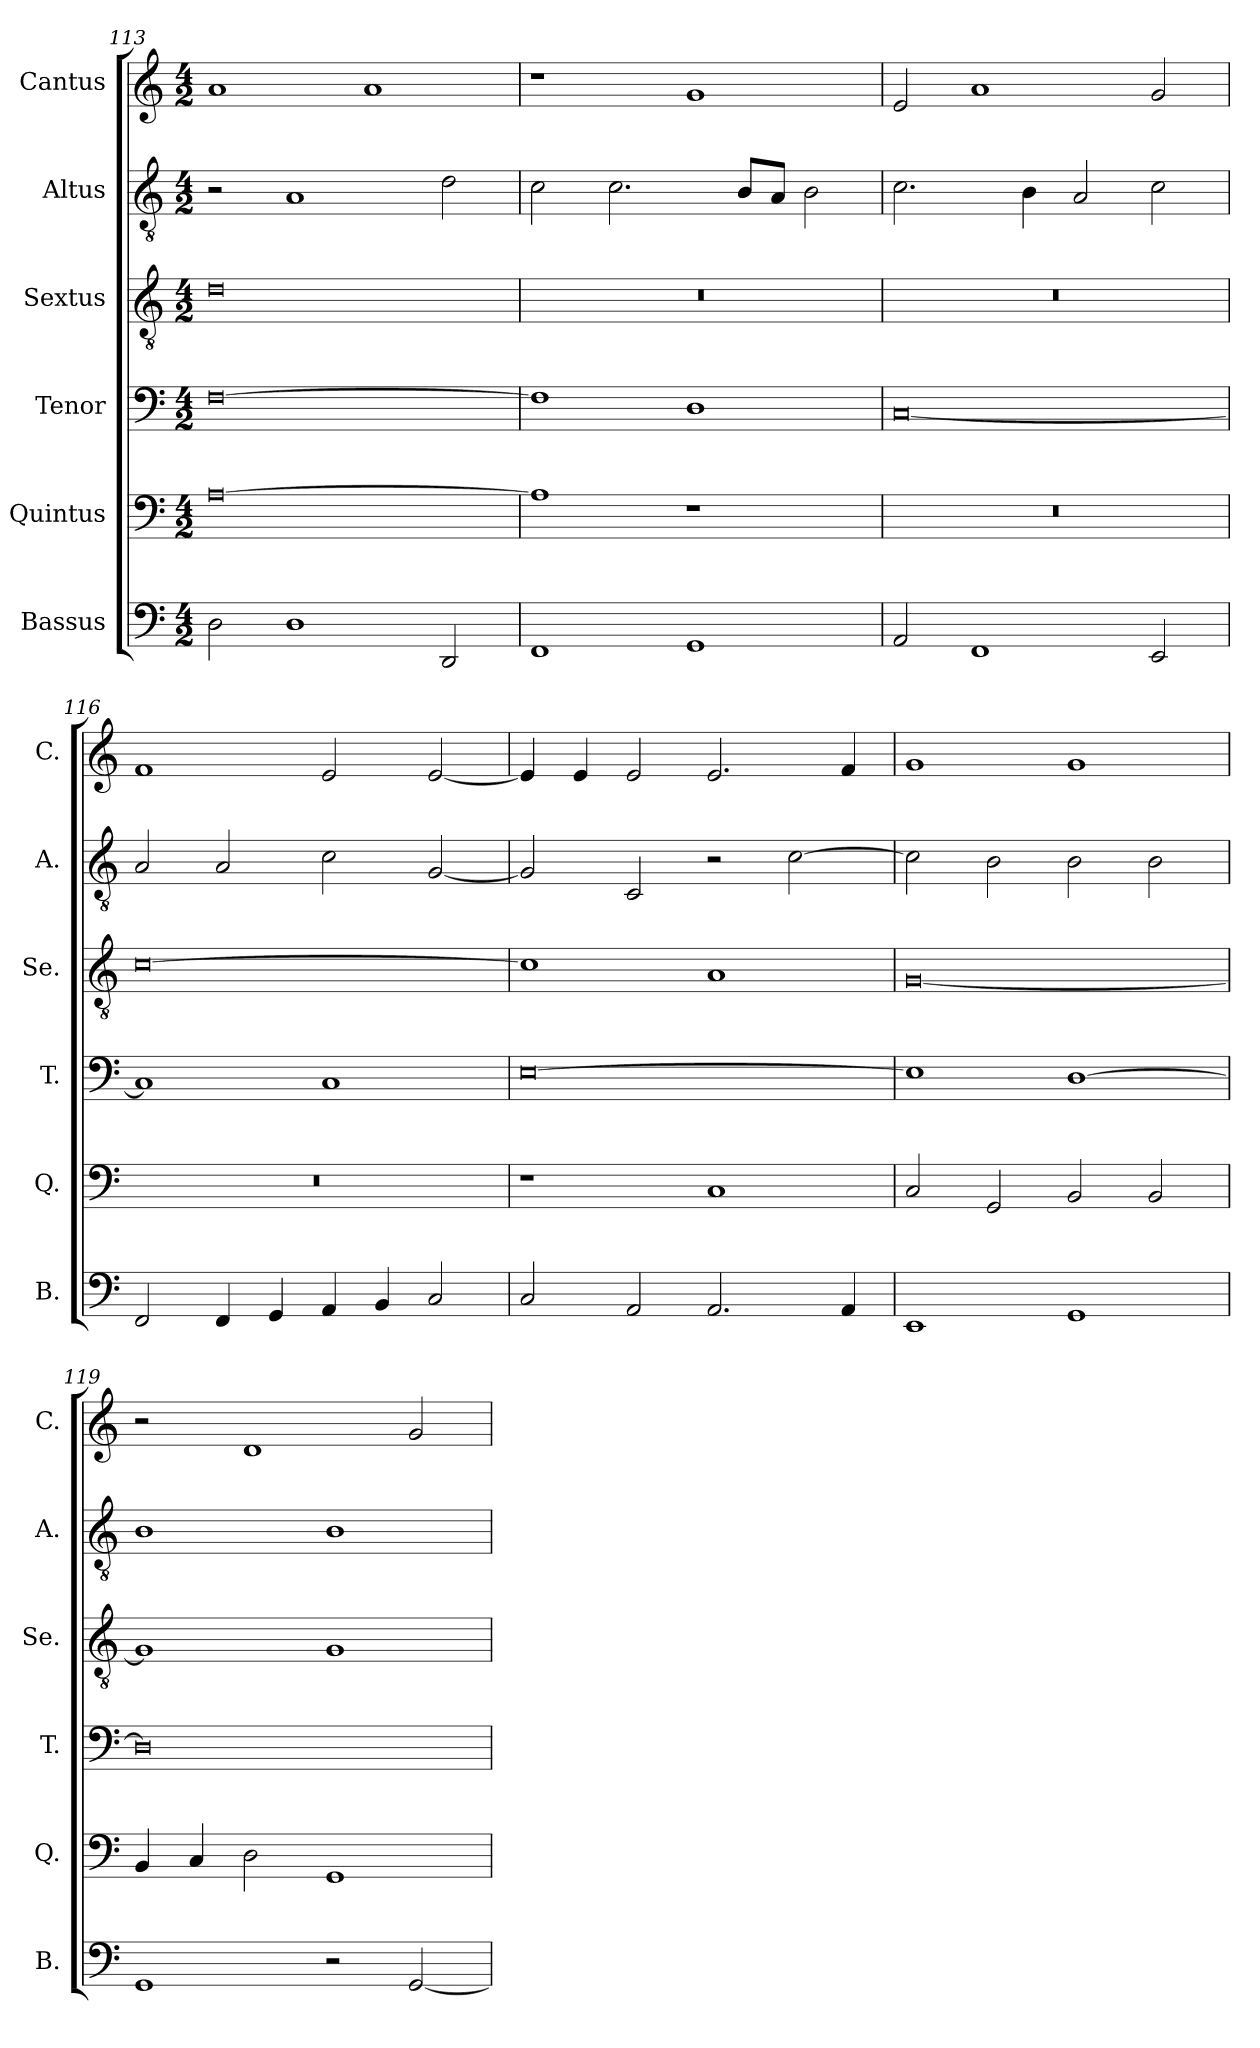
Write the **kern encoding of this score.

**kern	**kern	**kern	**kern	**kern	**kern
*part6	*part5	*part4	*part3	*part2	*part1
*staff6	*staff5	*staff4	*staff3	*staff2	*staff1
*I"Bassus	*I"Quintus	*I"Tenor	*I"Sextus	*I"Altus	*I"Cantus
*I'B.	*I'Q.	*I'T.	*I'Se.	*I'A.	*I'C.
*clefF4	*clefF4	*clefF4	*clefGv2	*clefGv2	*clefG2
*k[]	*k[]	*k[]	*k[]	*k[]	*k[]
*M4/2	*M4/2	*M4/2	*M4/2	*M4/2	*M4/2
=113	=113	=113	=113	=113	=113
2D\	[0A	[0F	0d	2r	1a
1D	.	.	.	1A	.
.	.	.	.	.	1a
2DD/	.	.	.	2d\	.
=114	=114	=114	=114	=114	=114
1FF	1A]	1F]	0r	2c\	1r
.	.	.	.	2.c\	.
1GG	1r	1D	.	.	1g
.	.	.	.	8B/L	.
.	.	.	.	8A/J	.
.	.	.	.	2B\	.
!!LO:PB:g=z
=115	=115	=115	=115	=115	=115
2AA/	0r	[0C	0r	2.c\	2e/
1FF	.	.	.	.	1a
.	.	.	.	4B\	.
.	.	.	.	2A/	.
2EE/	.	.	.	2c\	2g/
=116	=116	=116	=116	=116	=116
2FF/	0r	1C]	[0c	2A/	1f
4FF/	.	.	.	2A/	.
4GG/	.	.	.	.	.
4AA/	.	1C	.	2c\	2e/
4BB/	.	.	.	.	.
2C/	.	.	.	[2G/	[2e/
=117	=117	=117	=117	=117	=117
2C/	1r	[0E	1c]	2G/]	4e/]
.	.	.	.	.	4e/
2AA/	.	.	.	2C/	2e/
2.AA/	1C	.	1A	2r	2.e/
.	.	.	.	[2c\	.
4AA/	.	.	.	.	4f/
=118	=118	=118	=118	=118	=118
1EE	2C/	1E]	[0G	2c\]	1g
.	2GG/	.	.	2B\	.
1GG	2BB/	[1D	.	2B\	1g
.	2BB/	.	.	2B\	.
=119	=119	=119	=119	=119	=119
1GG	4BB/	0D]	1G]	1B	2r
.	4C/	.	.	.	.
.	2D\	.	.	.	1d
2r	1GG	.	1G	1B	.
[2GG/	.	.	.	.	2g/
=	=	=	=	=	=
*-	*-	*-	*-	*-	*-
